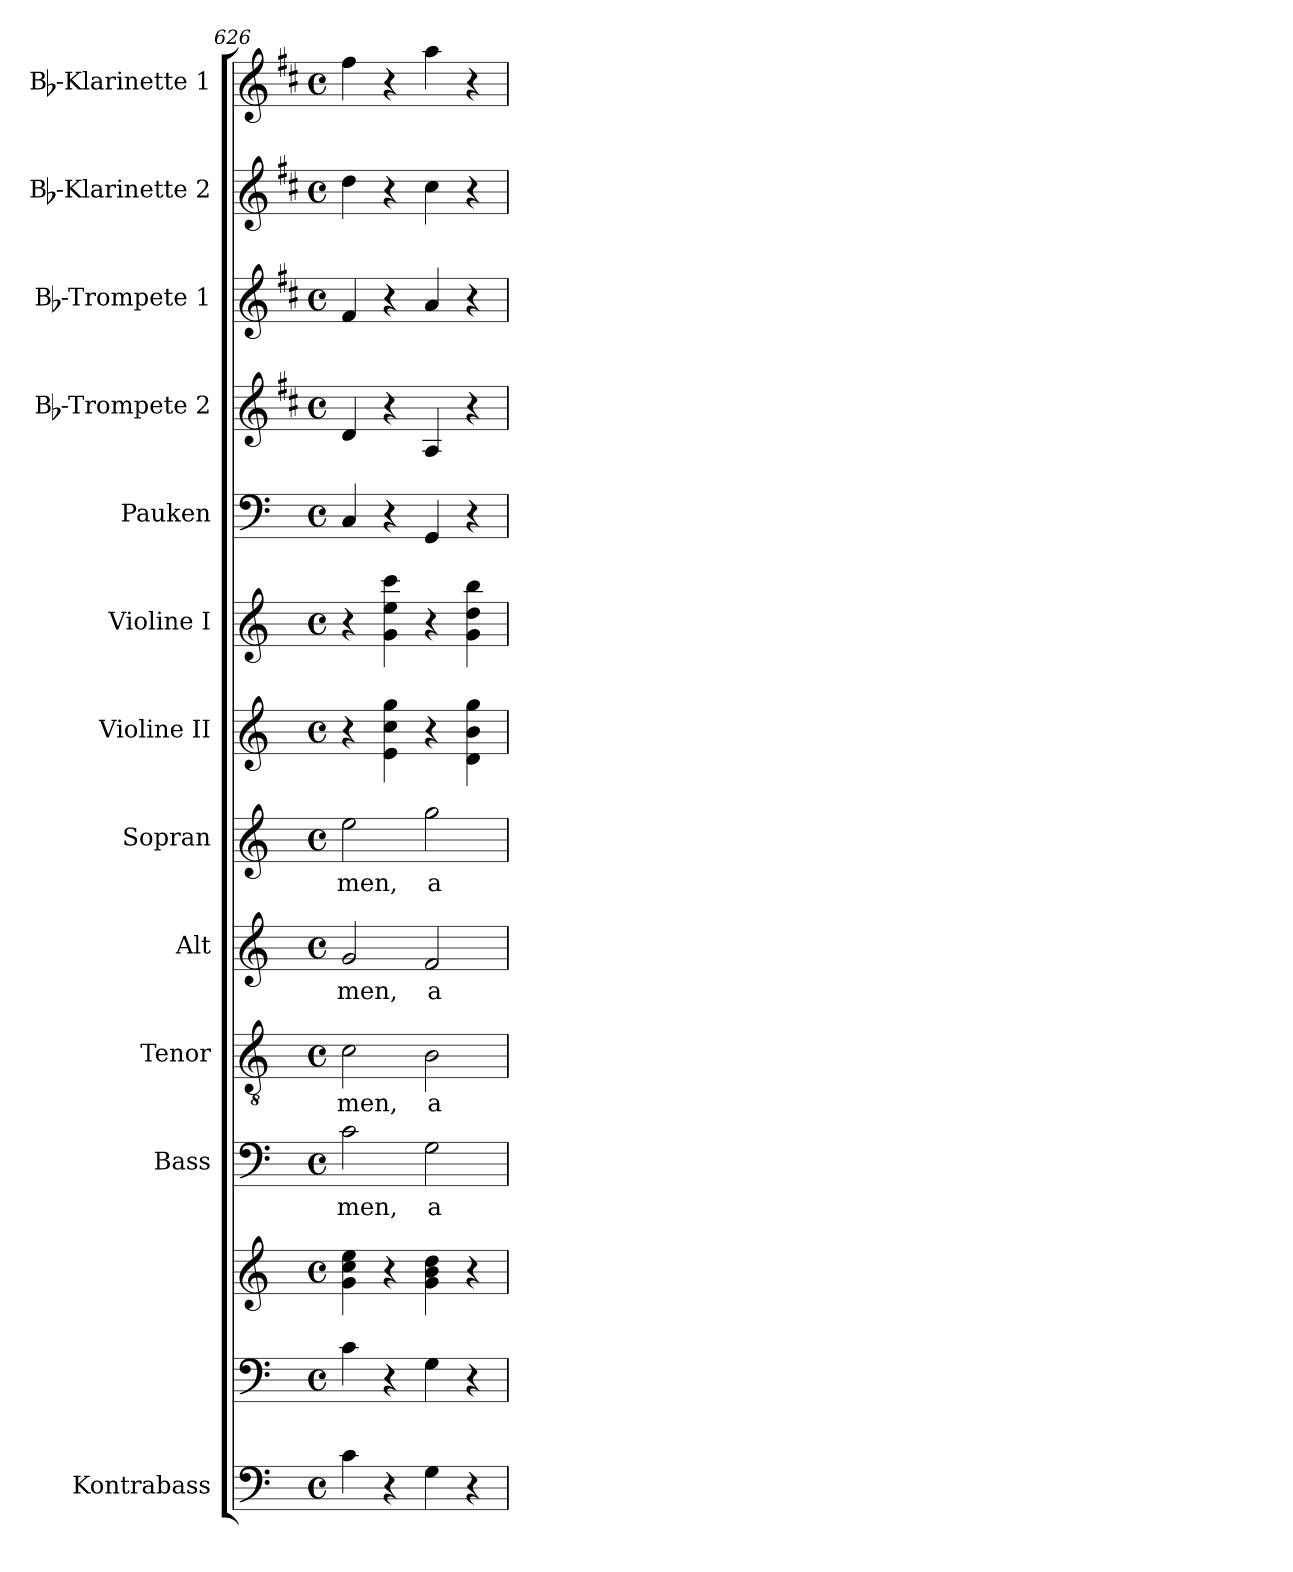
**kern	**kern	**kern	**kern	**text	**kern	**text	**kern	**text	**kern	**text	**kern	**kern	**kern	**kern	**kern	**kern	**kern
*part13	*part12	*part12	*part11	*part11	*part10	*part10	*part9	*part9	*part8	*part8	*part7	*part6	*part5	*part4	*part3	*part2	*part1
*staff14	*staff13	*staff12	*staff11	*staff11	*staff10	*staff10	*staff9	*staff9	*staff8	*staff8	*staff7	*staff6	*staff5	*staff4	*staff3	*staff2	*staff1
*I"Kontrabass	*	*	*I"Bass	*	*I"Tenor	*	*I"Alt	*	*I"Sopran	*	*I"Violine II	*I"Violine I	*I"Pauken	*I"Bb-Trompete 2	*I"Bb-Trompete 1	*I"Bb-Klarinette 2	*I"Bb-Klarinette 1
*I'Kb.	*	*	*I'B.	*	*I'T.	*	*I'A.	*	*I'S.	*	*I'Vl. II	*I'Vl. I	*I'Pk.	*I'Bb Trp. 2	*I'Bb Trp. 1	*I'Bb Kl. 2	*I'Bb Kl. 1
*clefF4	*clefF4	*clefG2	*clefF4	*	*clefGv2	*	*clefG2	*	*clefG2	*	*clefG2	*clefG2	*clefF4	*clefG2	*clefG2	*clefG2	*clefG2
*ITrd7c12	*	*	*	*	*	*	*	*	*	*	*	*	*	*ITrd1c2	*ITrd1c2	*ITrd1c2	*ITrd1c2
*k[]	*k[]	*k[]	*k[]	*	*k[]	*	*k[]	*	*k[]	*	*k[]	*k[]	*k[]	*k[]	*k[]	*k[]	*k[]
*C:	*C:	*C:	*C:	*	*C:	*	*C:	*	*C:	*	*C:	*C:	*C:	*C:	*C:	*C:	*C:
*M4/4	*M4/4	*M4/4	*M4/4	*	*M4/4	*	*M4/4	*	*M4/4	*	*M4/4	*M4/4	*M4/4	*M4/4	*M4/4	*M4/4	*M4/4
*met(c)	*met(c)	*met(c)	*met(c)	*	*met(c)	*	*met(c)	*	*met(c)	*	*met(c)	*met(c)	*met(c)	*met(c)	*met(c)	*met(c)	*met(c)
=626	=626	=626	=626	=626	=626	=626	=626	=626	=626	=626	=626	=626	=626	=626	=626	=626	=626
!	!	!	!	!LO:LY:b	!	!LO:LY:b	!	!LO:LY:b	!	!LO:LY:b	!	!	!	!	!	!	!
4C\	4c\	4g\ 4cc\ 4ee\	2c\	-men,	2c\	-men,	2g/	-men,	2ee\	-men,	4r	4r	4C/	4c/	4e/	4cc\	4ee\
4r	4r	4r	.	.	.	.	.	.	.	.	4e\ 4cc\ 4gg\	4g\ 4ee\ 4ccc\	4r	4r	4r	4r	4r
!	!	!	!	!LO:LY:b	!	!LO:LY:b	!	!LO:LY:b	!	!LO:LY:b	!	!	!	!	!	!	!
4GG\	4G\	4g\ 4b\ 4dd\	2G\	a-	2B\	a-	2f/	a-	2gg\	a-	4r	4r	4GG/	4G/	4g/	4b\	4gg\
4r	4r	4r	.	.	.	.	.	.	.	.	4d\ 4b\ 4gg\	4g\ 4dd\ 4bb\	4r	4r	4r	4r	4r
=	=	=	=	=	=	=	=	=	=	=	=	=	=	=	=	=	=
*-	*-	*-	*-	*-	*-	*-	*-	*-	*-	*-	*-	*-	*-	*-	*-	*-	*-
